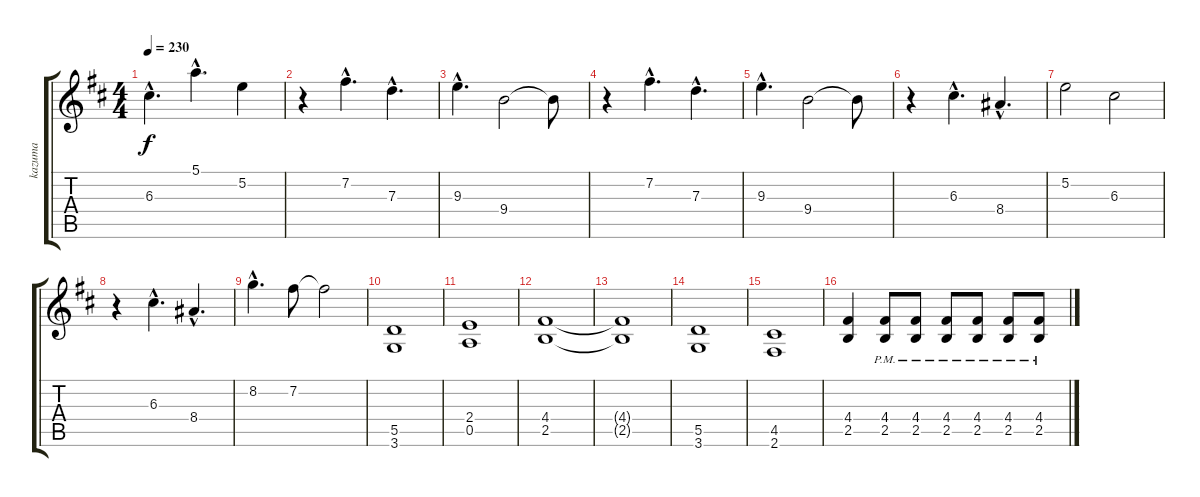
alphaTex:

\track ("kazuma" "kazuma") {instrument distortionguitar}
\staff {score tabs}
\tuning (E4 B3 G3 D3 A2 E2) {hide}
\ts (4 4)
\tempo 230
\clef g2
\ks d
6.3{hac}.4{d dy f} 5.1{hac}.4{d} 5.2.4 |
r.4 7.2{hac}.4{d} 7.3{hac}.4{d} |
9.3{hac}.4{d} 9.4.2 9.4{t}.8 |
r.4 7.2{hac}.4{d} 7.3{hac}.4{d} |
9.3{hac}.4{d} 9.4.2 9.4{t}.8 |
r.4 6.3{hac}.4{d} 8.4{hac}.4{d} |
5.2.2 6.3.2 |
r.4 6.3{hac}.4{d} 8.4{hac}.4{d} |
8.2{hac}.4{d} 7.2.8 7.2{t}.2 |
(5.5 3.6).1 |
(2.4 0.5).1 |
(4.4 2.5).1 |
(4.4{t} 2.5{t}).1 |
(5.5 3.6).1 |
(4.5 2.6).1 |
(4.4 2.5).4 (4.4{pm} 2.5).8 (4.4{pm} 2.5).8 (4.4{pm} 2.5).8 (4.4{pm} 2.5).8 (4.4{pm} 2.5).8 (4.4{pm} 2.5).8
